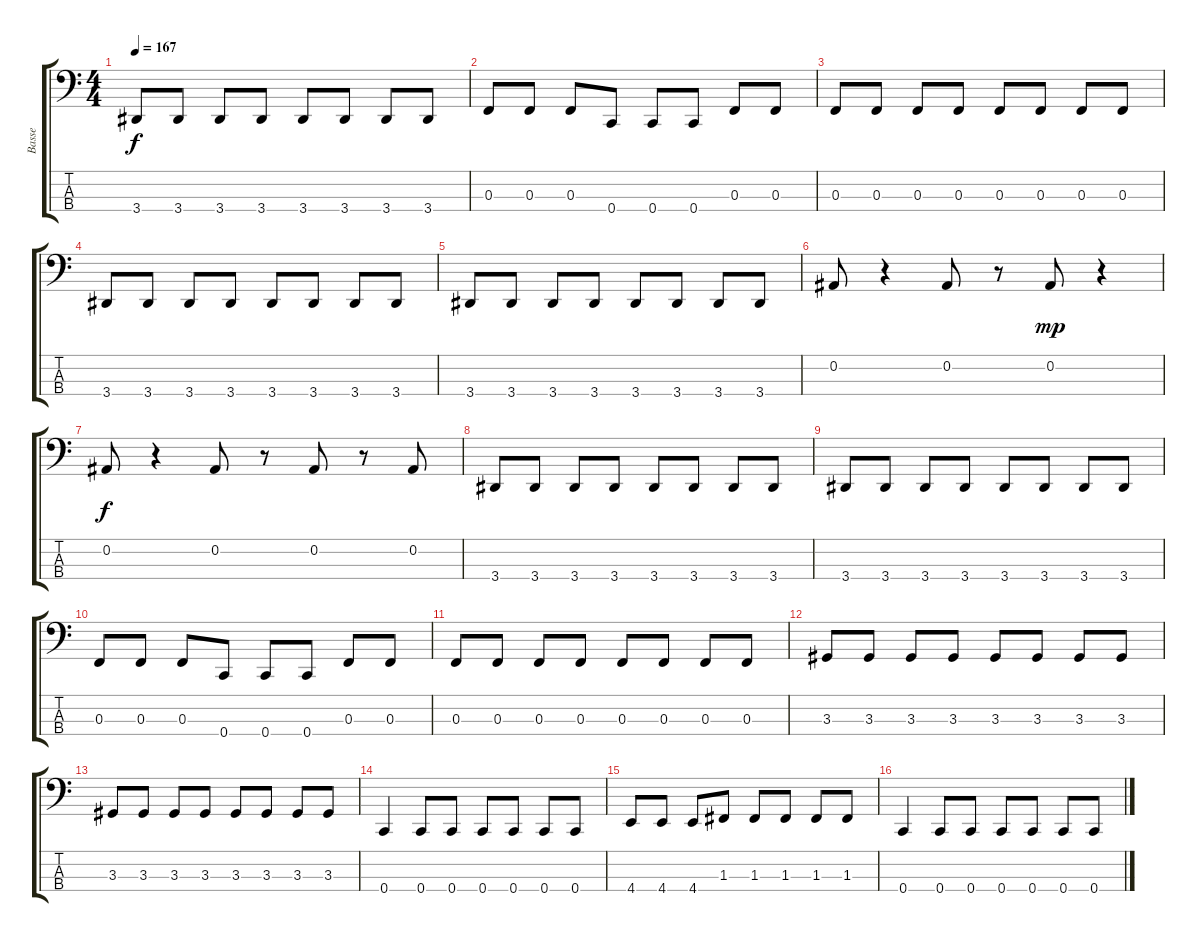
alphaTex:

\track ("Basse" "Basse") {instrument electricbassfinger}
\staff {score tabs}
\tuning (Eb2 Bb1 F1 C1) {hide}
\ts (4 4)
\tempo 167
\clef f4
\ks c
3.4.8{dy f} 3.4.8 3.4.8 3.4.8 3.4.8 3.4.8 3.4.8 3.4.8 |
0.3.8 0.3.8 0.3.8 0.4.8 0.4.8 0.4.8 0.3.8 0.3.8 |
0.3.8 0.3.8 0.3.8 0.3.8 0.3.8 0.3.8 0.3.8 0.3.8 |
3.4.8 3.4.8 3.4.8 3.4.8 3.4.8 3.4.8 3.4.8 3.4.8 |
3.4.8 3.4.8 3.4.8 3.4.8 3.4.8 3.4.8 3.4.8 3.4.8 |
0.2.8 r.4 0.2.8 r.8 0.2.8{dy mp} r.4 |
0.2.8{dy f} r.4 0.2.8 r.8 0.2.8 r.8 0.2.8 |
3.4.8 3.4.8 3.4.8 3.4.8 3.4.8 3.4.8 3.4.8 3.4.8 |
3.4.8 3.4.8 3.4.8 3.4.8 3.4.8 3.4.8 3.4.8 3.4.8 |
0.3.8 0.3.8 0.3.8 0.4.8 0.4.8 0.4.8 0.3.8 0.3.8 |
0.3.8 0.3.8 0.3.8 0.3.8 0.3.8 0.3.8 0.3.8 0.3.8 |
3.3.8 3.3.8 3.3.8 3.3.8 3.3.8 3.3.8 3.3.8 3.3.8 |
3.3.8 3.3.8 3.3.8 3.3.8 3.3.8 3.3.8 3.3.8 3.3.8 |
0.4.4 0.4.8 0.4.8 0.4.8 0.4.8 0.4.8 0.4.8 |
4.4.8 4.4.8 4.4.8 1.3.8 1.3.8 1.3.8 1.3.8 1.3.8 |
0.4.4 0.4.8 0.4.8 0.4.8 0.4.8 0.4.8 0.4.8
